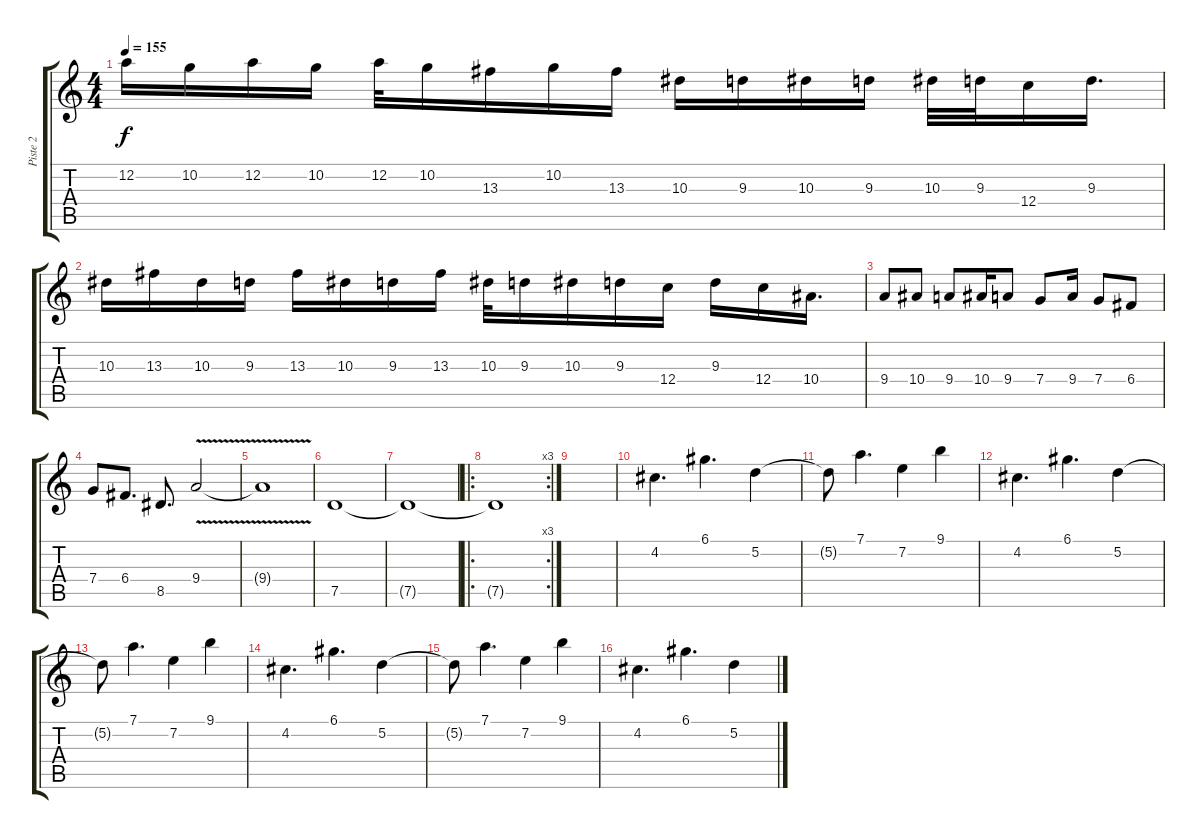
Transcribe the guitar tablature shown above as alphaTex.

\track ("Piste 2" "Piste 2") {instrument distortionguitar}
\staff {score tabs}
\tuning (D4 A3 F3 C3 G2 C2) {hide}
\ts (4 4)
\tempo 155
\clef g2
\ks c
12.2.16{dy f} 10.2.16 12.2.16 10.2.16 12.2.32 10.2.16 13.3.16 10.2.16 13.3.16 10.3.16 9.3.16 10.3.16 9.3.16 10.3.32 9.3.32 12.4.16 9.3.16{d} |
10.3.16 13.3.16 10.3.16 9.3.16 13.3.16 10.3.16 9.3.16 13.3.16 10.3.32 9.3.16 10.3.16 9.3.16 12.4.16 9.3.16 12.4.16 10.4.16{d} |
9.4.8 10.4.8 9.4.8 10.4.16 9.4.8 7.4.8 9.4.16 7.4.8 6.4.8 |
7.4.8 6.4.8{d} 8.5.8{d} 9.4{v}.2 |
9.4{t}.1 |
7.5.1 |
7.5{t}.1 |
\ro
\rc 3
7.5{t}.1 |
|
4.2.4{d} 6.1.4{d} 5.2.4 |
5.2{t}.8 7.1.4{d} 7.2.4 9.1.4 |
4.2.4{d} 6.1.4{d} 5.2.4 |
5.2{t}.8 7.1.4{d} 7.2.4 9.1.4 |
4.2.4{d} 6.1.4{d} 5.2.4 |
5.2{t}.8 7.1.4{d} 7.2.4 9.1.4 |
4.2.4{d} 6.1.4{d} 5.2.4
